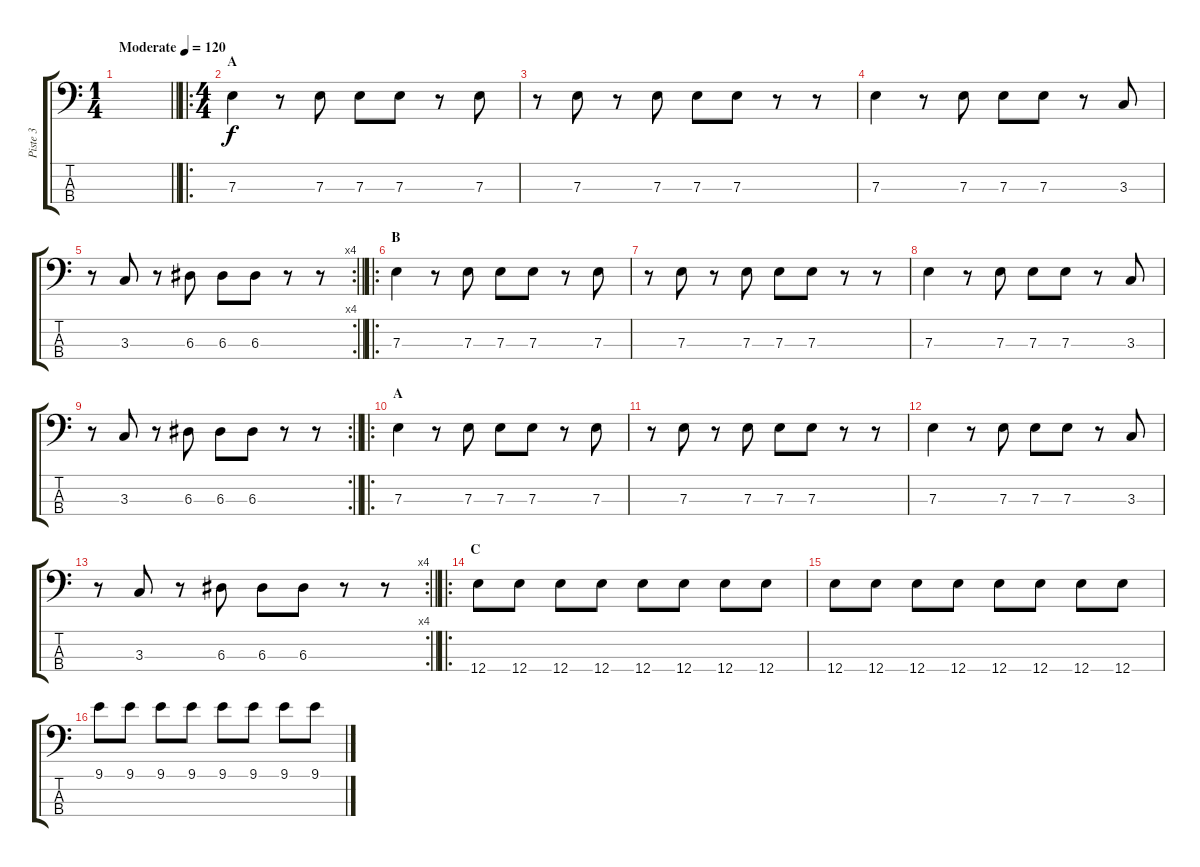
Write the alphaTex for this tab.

\track ("Piste 3" "Piste 3") {instrument electricbassfinger}
\staff {score tabs}
\tuning (G2 D2 A1 E1) {hide}
\ts (1 4)
\tempo (120 "Moderate")
\clef f4
\barLineRight lightlight
\ks c
|
\ro
\ts (4 4)
\section ("" "A")
7.3.4 r.8 7.3.8 7.3.8 7.3.8 r.8 7.3.8 |
r.8 7.3.8 r.8 7.3.8 7.3.8 7.3.8 r.8 r.8 |
7.3.4 r.8 7.3.8 7.3.8 7.3.8 r.8 3.3.8 |
\rc 4
\barLineRight lightlight
r.8 3.3.8 r.8 6.3.8 6.3.8 6.3.8 r.8 r.8 |
\ro
\section ("" "B")
7.3.4 r.8 7.3.8 7.3.8 7.3.8 r.8 7.3.8 |
r.8 7.3.8 r.8 7.3.8 7.3.8 7.3.8 r.8 r.8 |
7.3.4 r.8 7.3.8 7.3.8 7.3.8 r.8 3.3.8 |
\rc 2
\barLineRight lightlight
r.8 3.3.8 r.8 6.3.8 6.3.8 6.3.8 r.8 r.8 |
\ro
\section ("" "A")
7.3.4 r.8 7.3.8 7.3.8 7.3.8 r.8 7.3.8 |
r.8 7.3.8 r.8 7.3.8 7.3.8 7.3.8 r.8 r.8 |
7.3.4 r.8 7.3.8 7.3.8 7.3.8 r.8 3.3.8 |
\rc 4
\barLineRight lightlight
r.8 3.3.8 r.8 6.3.8 6.3.8 6.3.8 r.8 r.8 |
\ro
\section ("" "C")
12.4.8 12.4.8 12.4.8 12.4.8 12.4.8 12.4.8 12.4.8 12.4.8 |
12.4.8 12.4.8 12.4.8 12.4.8 12.4.8 12.4.8 12.4.8 12.4.8 |
9.1.8 9.1.8 9.1.8 9.1.8 9.1.8 9.1.8 9.1.8 9.1.8
